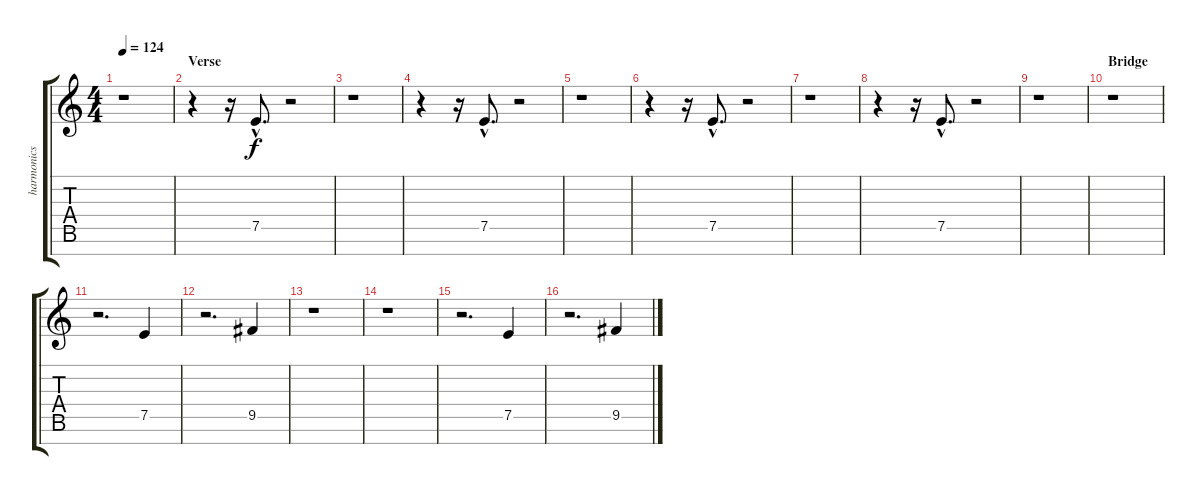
\track ("harmonics" "harmonics") {instrument guitarharmonics}
\staff {score tabs}
\tuning (E4 B3 G3 D3 A2 E2 B1) {hide}
\ts (4 4)
\tempo 124
\clef g2
\ks c
r.1{dy f} |
\section ("" "Verse")
r.4 r.16 7.5{hac}.8{d} r.2 |
r.1 |
r.4 r.16 7.5{hac}.8{d} r.2 |
r.1 |
r.4 r.16 7.5{hac}.8{d} r.2 |
r.1 |
r.4 r.16 7.5{hac}.8{d} r.2 |
r.1 |
\section ("" "Bridge")
r.1 |
r.2{d} 7.5.4 |
r.2{d} 9.5.4 |
r.1 |
r.1 |
r.2{d} 7.5.4 |
r.2{d} 9.5.4
